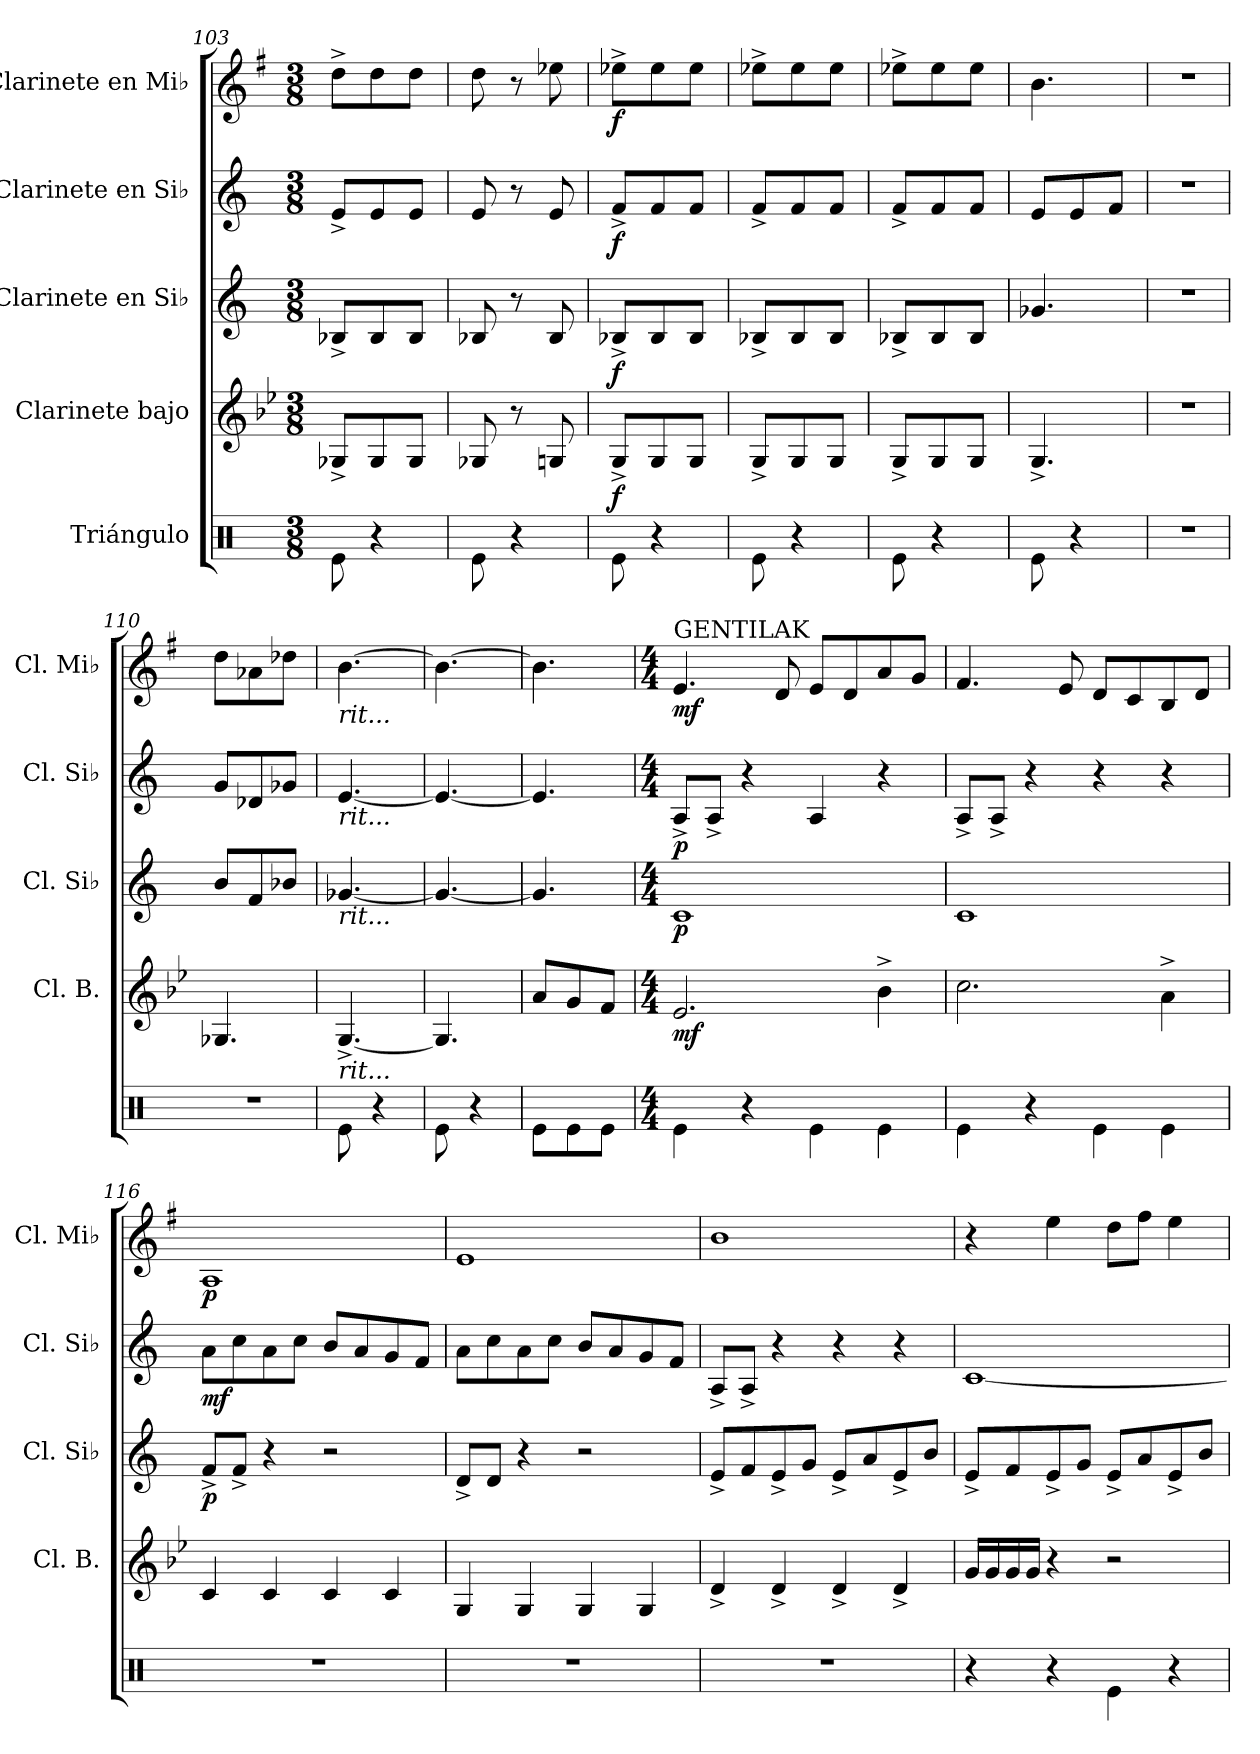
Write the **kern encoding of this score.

**kern	**kern	**dynam	**kern	**dynam	**kern	**dynam	**kern	**dynam
*part5	*part4	*part4	*part3	*part3	*part2	*part2	*part1	*part1
*staff5	*staff4	*staff4	*staff3	*staff3	*staff2	*staff2	*staff1	*staff1
*I"Triángulo	*I"Clarinete bajo	*	*I"Clarinete en Si♭	*	*I"Clarinete en Si♭	*	*I"Clarinete en Mi♭	*
*	*I'Cl. B.	*	*I'Cl. Si♭	*	*I'Cl. Si♭	*	*I'Cl. Mi♭	*
*clefX	*clefG2	*	*clefG2	*	*clefG2	*	*clefG2	*
*	*ITrd8c14	*	*ITrd1c2	*	*ITrd1c2	*	*ITrd-2c-3	*
*k[]	*k[b-e-]	*	*k[b-e-]	*	*k[b-e-]	*	*k[b-e-]	*
*M3/8	*M3/8	*	*M3/8	*	*M3/8	*	*M3/8	*
=103	=103	=103	=103	=103	=103	=103	=103	=103
8Re\	8GG-X^/L	.	8A-X^/L	.	8d^/L	.	8ff^\L	.
4r	8GG-/	.	8A-/	.	8d/	.	8ff\	.
.	8GG-/J	.	8A-/J	.	8d/J	.	8ff\J	.
=104	=104	=104	=104	=104	=104	=104	=104	=104
8Re\	8GG-X/	.	8A-X/	.	8d/	.	8ff\	.
4r	8r	.	8r	.	8r	.	8r	.
.	8GGn/	.	8A-/	.	8d/	.	8gg-X\	.
=105	=105	=105	=105	=105	=105	=105	=105	=105
!	!	!LO:DY:b	!	!LO:DY:b	!	!LO:DY:b	!	!LO:DY:b
8Re\	8GG^/L	f	8A-X^/L	f	8e-^/L	f	8gg-X^\L	f
4r	8GG/	.	8A-/	.	8e-/	.	8gg-\	.
.	8GG/J	.	8A-/J	.	8e-/J	.	8gg-\J	.
!!LO:LB:g=z
=106	=106	=106	=106	=106	=106	=106	=106	=106
8Re\	8GG^/L	.	8A-X^/L	.	8e-^/L	.	8gg-X^\L	.
4r	8GG/	.	8A-/	.	8e-/	.	8gg-\	.
.	8GG/J	.	8A-/J	.	8e-/J	.	8gg-\J	.
=107	=107	=107	=107	=107	=107	=107	=107	=107
8Re\	8GG^/L	.	8A-X^/L	.	8e-^/L	.	8gg-X^\L	.
4r	8GG/	.	8A-/	.	8e-/	.	8gg-\	.
.	8GG/J	.	8A-/J	.	8e-/J	.	8gg-\J	.
=108	=108	=108	=108	=108	=108	=108	=108	=108
8Re\	4.GG^/	.	4.f-X/	.	8d/L	.	4.dd\	.
4r	.	.	.	.	8d/	.	.	.
.	.	.	.	.	8e-/J	.	.	.
=109	=109	=109	=109	=109	=109	=109	=109	=109
4.r	4.r	.	4.r	.	4.r	.	4.r	.
=110	=110	=110	=110	=110	=110	=110	=110	=110
4.r	4.GG-X/	.	8a/L	.	8f/L	.	8ff\L	.
.	.	.	8e-/	.	8c-X/	.	8cc-X\	.
.	.	.	8a-X/J	.	8f-X/J	.	8ff-X\J	.
=111	=111	=111	=111	=111	=111	=111	=111	=111
!	!	!	!	!	!	!	!LO:TX:b:i:t=rit...	!
!	!	!	!	!	!LO:TX:b:i:t=rit...	!	!	!
!	!	!	!LO:TX:b:i:t=rit...	!	!	!	!	!
!	!LO:TX:b:i:t=rit...	!	!	!	!	!	!	!
8Re\	[4.GG^/	.	[4.f-X/	.	[4.d/	.	[4.dd\	.
4r	.	.	.	.	.	.	.	.
=112	=112	=112	=112	=112	=112	=112	=112	=112
8Re\	4.GG/]	.	4.f-/_	.	4.d/_	.	4.dd\_	.
4r	.	.	.	.	.	.	.	.
=113	=113	=113	=113	=113	=113	=113	=113	=113
8Re\L	8A/L	.	4.f-/]	.	4.d/]	.	4.dd\]	.
8Re\	8G/	.	.	.	.	.	.	.
8Re\J	8F/J	.	.	.	.	.	.	.
=114	=114	=114	=114	=114	=114	=114	=114	=114
*M4/4	*M4/4	*	*M4/4	*	*M4/4	*	*M4/4	*
*	*	*	*	*	*	*	*MM80	*
!	!	!	!	!	!	!	!LO:TX:t=GENTILAK	!
!	!	!LO:DY:b	!	!LO:DY:b	!	!LO:DY:b	!	!LO:DY:b
4Re\	2.E-/	mf	1B-	p	8G^/L	p	4.g/	mf
.	.	.	.	.	8G^/J	.	.	.
4r	.	.	.	.	4r	.	.	.
.	.	.	.	.	.	.	8f/	.
4Re\	.	.	.	.	4G/	.	8g/L	.
.	.	.	.	.	.	.	8f/	.
4Re\	4B-^\	.	.	.	4r	.	8cc/	.
.	.	.	.	.	.	.	8b-/J	.
!!LO:PB:g=z
=115	=115	=115	=115	=115	=115	=115	=115	=115
4Re\	2.c\	.	1B-	.	8G^/L	.	4.a/	.
.	.	.	.	.	8G^/J	.	.	.
4r	.	.	.	.	4r	.	.	.
.	.	.	.	.	.	.	8g/	.
4Re\	.	.	.	.	4r	.	8f/L	.
.	.	.	.	.	.	.	8e-/	.
4Re\	4A^\	.	.	.	4r	.	8d/	.
.	.	.	.	.	.	.	8f/J	.
=116	=116	=116	=116	=116	=116	=116	=116	=116
!	!	!	!	!LO:DY:b	!	!LO:DY:b	!	!LO:DY:b
1r	4C/	.	8e-^/L	p	8g\L	mf	1c	p
.	.	.	8e-^/J	.	8b-\	.	.	.
.	4C/	.	4r	.	8g\	.	.	.
.	.	.	.	.	8b-\J	.	.	.
.	4C/	.	2r	.	8a/L	.	.	.
.	.	.	.	.	8g/	.	.	.
.	4C/	.	.	.	8f/	.	.	.
.	.	.	.	.	8e-/J	.	.	.
=117	=117	=117	=117	=117	=117	=117	=117	=117
1r	4GG/	.	8c^/L	.	8g\L	.	1g	.
.	.	.	8c/J	.	8b-\	.	.	.
.	4GG/	.	4r	.	8g\	.	.	.
.	.	.	.	.	8b-\J	.	.	.
.	4GG/	.	2r	.	8a/L	.	.	.
.	.	.	.	.	8g/	.	.	.
.	4GG/	.	.	.	8f/	.	.	.
.	.	.	.	.	8e-/J	.	.	.
=118	=118	=118	=118	=118	=118	=118	=118	=118
1r	4D^/	.	8d^/L	.	8G^/L	.	1dd	.
.	.	.	8e-/	.	8G^/J	.	.	.
.	4D^/	.	8d^/	.	4r	.	.	.
.	.	.	8f/J	.	.	.	.	.
.	4D^/	.	8d^/L	.	4r	.	.	.
.	.	.	8g/	.	.	.	.	.
.	4D^/	.	8d^/	.	4r	.	.	.
.	.	.	8a/J	.	.	.	.	.
!!LO:LB:g=z
=119	=119	=119	=119	=119	=119	=119	=119	=119
4r	16G/LL	.	8d^/L	.	[1B-	.	4r	.
.	16G/	.	.	.	.	.	.	.
.	16G/	.	8e-/	.	.	.	.	.
.	16G/JJ	.	.	.	.	.	.	.
4r	4r	.	8d^/	.	.	.	4gg\	.
.	.	.	8f/J	.	.	.	.	.
4Re\	2r	.	8d^/L	.	.	.	8ff\L	.
.	.	.	8g/	.	.	.	8aa\J	.
4r	.	.	8d^/	.	.	.	4gg\	.
.	.	.	8a/J	.	.	.	.	.
=	=	=	=	=	=	=	=	=
*-	*-	*-	*-	*-	*-	*-	*-	*-
